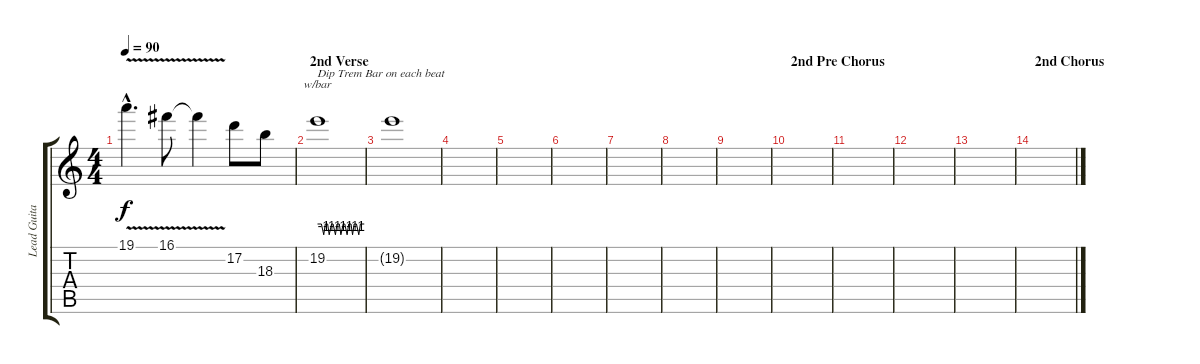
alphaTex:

\track ("Lead Guitar" "Lead Guita") {instrument overdrivenguitar}
\staff {score tabs}
\tuning (D4 A3 F3 C3 G2 D2) {hide}
\ts (4 4)
\tempo 90
\clef g2
\ks c
19.1{v hac}.4{d dy f} 16.1{v}.8 16.1{t}.4 17.2.8 18.3.8 |
\section ("" "2nd Verse")
19.2.1{tbe (custom default 0 0 5 0 8 -4 10 0 13 0 15 -4 18 0 20 0 23 -4 25 0 28 0 30 -4 33 0 35 0 38 -4 40 0 43 0 45 -4 47 0 50 0 53 -4 55 0 60 0) txt "Dip Trem Bar on each beat"} |
19.2{t}.1 |
|
|
|
|
|
|
\section ("" "2nd Pre Chorus")
|
|
|
|
\section ("" "2nd Chorus")
